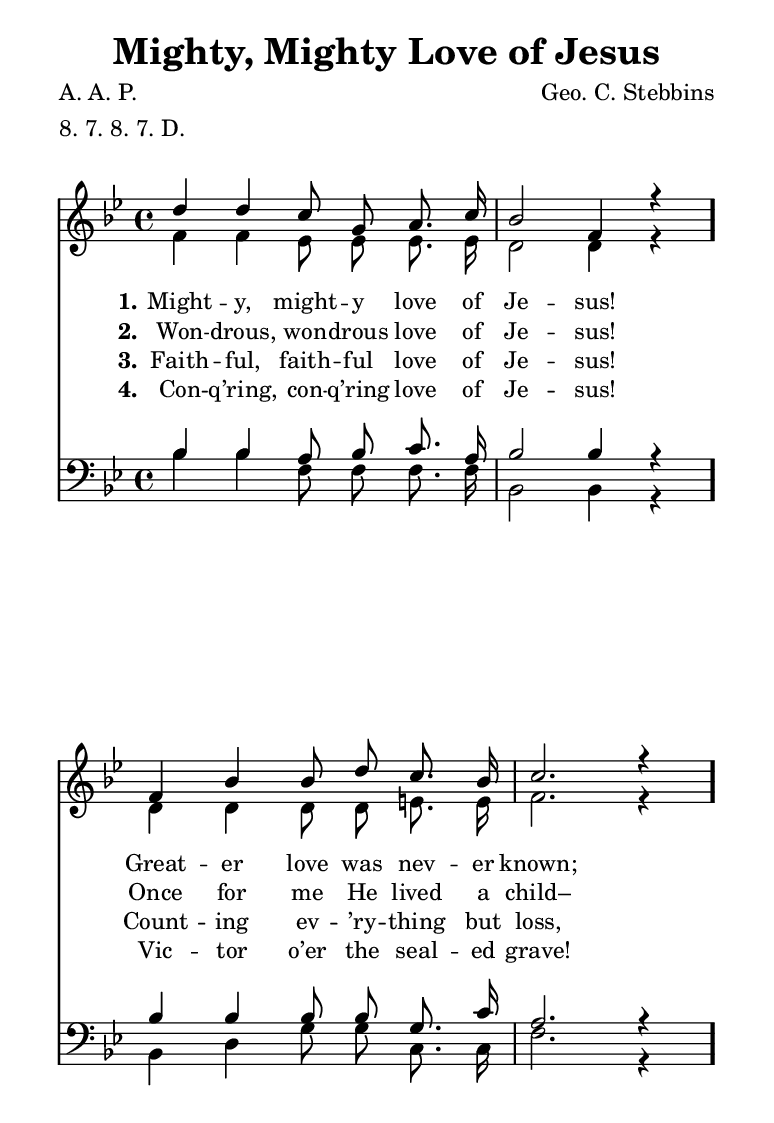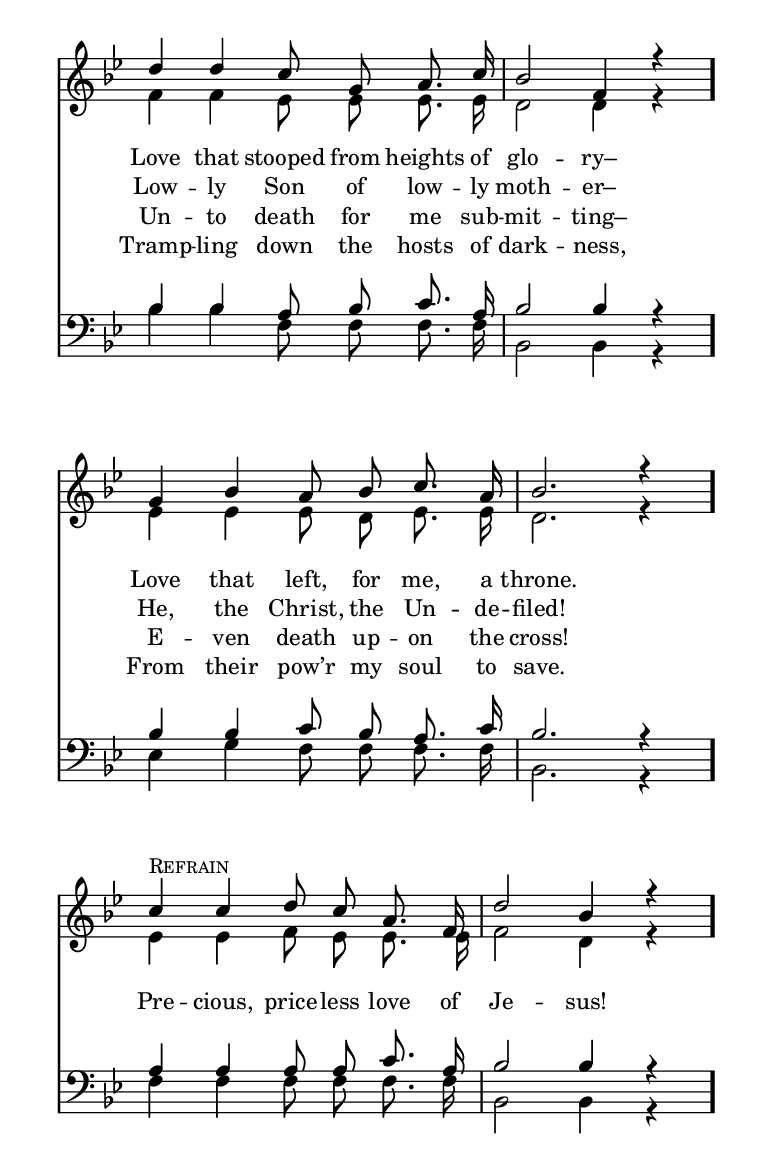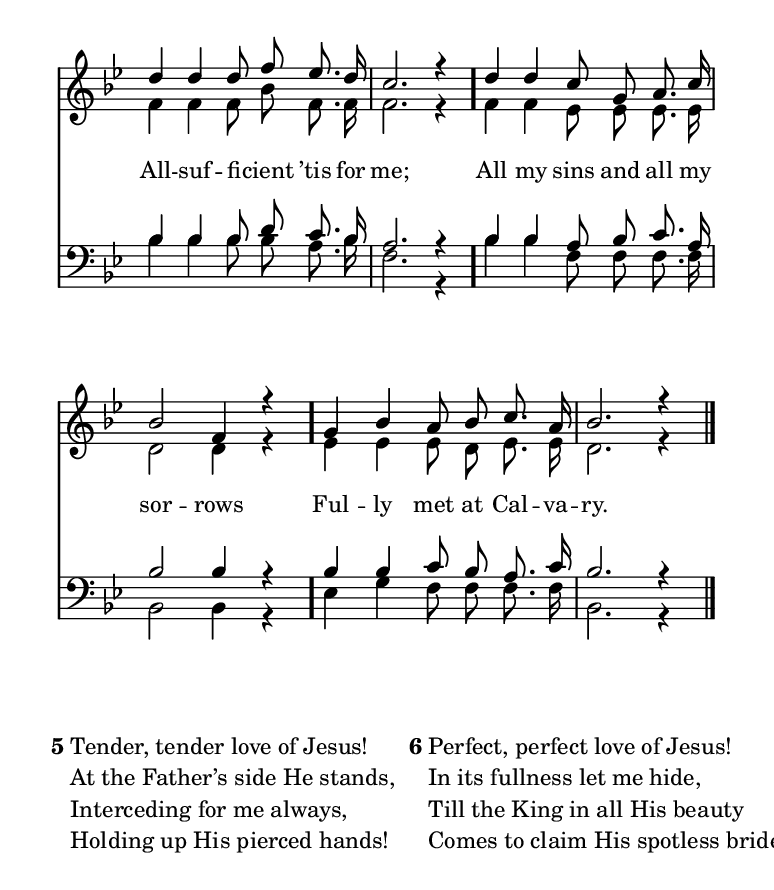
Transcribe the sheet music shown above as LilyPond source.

\include "common/global.ily"
\paper {
  \include "common/paper.ily"
  ragged-last-bottom = ##t
}

\header{
  hymnnumber = "240"
  title = "Mighty, Mighty Love of Jesus"
  tunename = ""
  meter = "8. 7. 8. 7. D."
  poet = "A. A. P."
  composer = "Geo. C. Stebbins"
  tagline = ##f
}

global = {
  \include "common/overrides.ily"
  \override Staff.TimeSignature.style = #'()
  \time 4/4
  \override Score.MetronomeMark.transparent = ##t % hide all fermata changes too
  \tempo 4=80
  \key bes \major
  \autoBeamOff
}

patternA = { c4 c c8 c c8. c16 | c2 c4 c4 }
patternB = { c4 c c8 c c8. c16 | c2. c4 }

notesSoprano = {
\global
\relative c'' {

  \changePitch \patternA { d d c g a c | bes f r }
  \changePitch \patternB { f bes bes d c bes | c r }
  \changePitch \patternA { d d c g a c | bes f r }
  \changePitch \patternB { g bes a bes c a | bes r }
  \eogbreak

  << s^\markup { \small \caps "Refrain" }
  \changePitch \patternA { c c d c a f | d' bes r } >>
  \changePitch \patternB { d d d f ees d | c r }
  \changePitch \patternA { d d c g a c | bes f r }
  \changePitch \patternB { g bes a bes c a | bes r }

  \bar "|."

}
}

notesAlto = {
\global
\relative e' {

  \changePitch \patternA { f f ees ees ees ees | d d r }
  \changePitch \patternB { d d d d e e | f r }
  \changePitch \patternA { f f ees ees ees ees | d d r }
  \changePitch \patternB { ees ees ees d ees ees | d r }

  \changePitch \patternA { ees ees f ees ees ees | f d r }
  \changePitch \patternB { f f f bes f f | f r }
  \changePitch \patternA { f f ees ees ees ees | d d r }
  \changePitch \patternB { ees ees ees d ees ees | d r }

}
}

notesTenor = {
\global
\relative a {

  \changePitch \patternA { bes bes a bes c a | bes bes r }
  \changePitch \patternB { bes bes bes bes g c | a r }
  \changePitch \patternA { bes bes a bes c a | bes bes r }
  \changePitch \patternB { bes bes c bes a c | bes r }

  \changePitch \patternA { a a a a c a | bes bes r }
  \changePitch \patternB { bes bes bes d c bes | a r }
  \changePitch \patternA { bes bes a bes c a | bes bes r }
  \changePitch \patternB { bes bes c bes a c | bes r }

}
}

notesBass = {
\global
\relative f {

  \changePitch \patternA { bes bes f f f f | bes, bes r }
  \changePitch \patternB { bes d g g c, c | f r }
  \changePitch \patternA { bes bes f f f f | bes, bes r }
  \changePitch \patternB { ees g f f f f | bes, r }

  \changePitch \patternA { f' f f f f f | bes, bes r }
  \changePitch \patternB { bes' bes bes bes a bes | f r }
  \changePitch \patternA { bes bes f f f f | bes, bes r }
  \changePitch \patternB { ees g f f f f | bes, r }

}
}

Refrain = \lyricmode {

Pre -- cious, price -- less love of Je -- sus! \bar "."
All -- suf -- fi -- cient ’tis for me; \bar "."
All my sins and all my sor -- rows \bar "."
Ful -- ly met at Cal -- va -- ry. \bar "."

}

wordsA = \lyricmode {
\set stanza = "1."

Might -- y, might -- y love of Je -- sus! \bar "."
Great -- er love was nev -- er known; \bar "."
Love that stooped from heights of glo -- ry– \bar "."
Love that left, for me, a throne. \bar "."

}

wordsB = \lyricmode {
\set stanza = "2."

Won -- drous, won -- drous love of Je -- sus!
Once for me He lived a child–
Low -- ly Son of low -- ly moth -- er–
He, the Christ, the Un -- de -- filed!

\Refrain

}

wordsC = \lyricmode {
\set stanza = "3."

Faith -- ful, faith -- ful love of Je -- sus!
Count -- ing ev -- ’ry -- thing but loss,
Un -- to death for me sub -- mit -- ting–
E -- ven death up -- on the cross!

}

wordsD = \lyricmode {
\set stanza = "4."

Con -- q’ring, con -- q’ring love of Je -- sus!
Vic -- tor o’er the seal -- ed grave!
Tramp -- ling down the hosts of dark -- ness,
From their pow’r my soul to save.

}

wordsE = \markuplist {

\line { Tender, tender love of Jesus! }
\line { At the Father’s side He stands, }
\line { Interceding for me always, }
\line { Holding up His pierced hands! }

}

wordsF = \markuplist {

\line { Perfect, perfect love of Jesus! }
\line { In its fullness let me hide, }
\line { Till the King in all His beauty }
\line { Comes to claim His spotless bride. }

}

\score {
  \context ChoirStaff <<
    \context Staff = upper <<
      \set ChoirStaff.systemStartDelimiter = #'SystemStartBar
      \context Voice  = sopranos { \voiceOne << \notesSoprano >> }
      \context Voice  = altos { \voiceTwo << \notesAlto >> }
      \context Lyrics = one   \lyricsto sopranos \wordsA
      \context Lyrics = two   \lyricsto sopranos \wordsB
      \context Lyrics = three \lyricsto sopranos \wordsC
      \context Lyrics = four  \lyricsto sopranos \wordsD
    >>
    \context Staff = men <<
      \clef bass
      \context Voice  = tenors { \voiceOne << \notesTenor >> }
      \context Voice  = basses { \voiceTwo << \notesBass >> }
    >>
  >>
  \layout {
    \include "common/layout.ily"
  }
  \midi{
    \include "common/midi.ily"
  }
}

\noPageBreak

\markup { \fill-line {
  \hspace #0.1
  \line{ \bold 5 \column { \wordsE } }
  \hspace #0.1
  \line{ \bold 6 \column { \wordsF } }
  \hspace #0.1
} }

\version "2.18.2"  % necessary for upgrading to future LilyPond versions.

% vi:set et ts=2 sw=2 ai nocindent syntax=lilypond:
